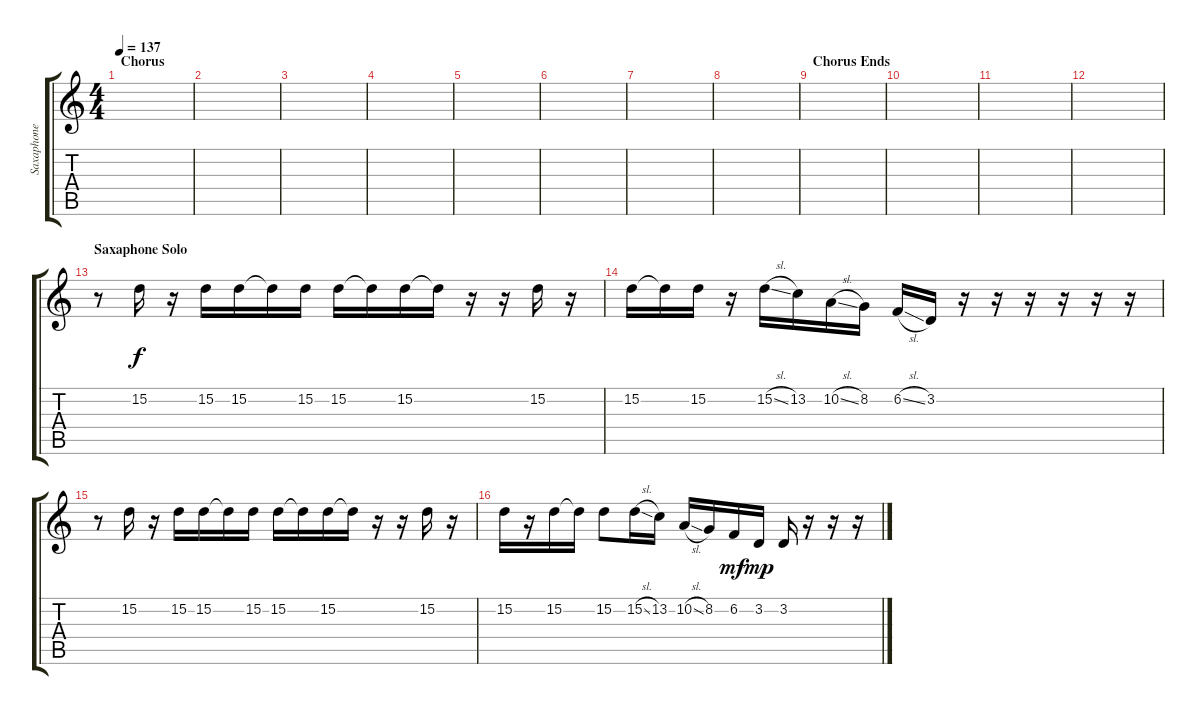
\track ("Saxaphone" "Saxaphone") {instrument altosax}
\staff {score tabs}
\tuning (E4 B3 G3 D3 A2 E2) {hide}
\ts (4 4)
\section ("" "Chorus")
\tempo 137
\clef g2
\ks c
|
|
|
|
|
|
|
|
\section ("" "Chorus Ends")
|
|
|
|
\section ("" "Saxaphone Solo")
r.8 15.2.16 r.16 15.2.16 15.2.16 15.2{t}.16 15.2.16 15.2.16 15.2{t}.16 15.2.16 15.2{t}.16 r.16 r.16 15.2.16 r.16 |
15.2.16 15.2{t}.16 15.2.16 r.16 15.2{sl}.16 13.2.16 10.2{sl}.16 8.2.16 6.2{sl}.16 3.2.16 r.16 r.16 r.16 r.16 r.16 r.16 |
r.8 15.2.16 r.16 15.2.16 15.2.16 15.2{t}.16 15.2.16 15.2.16 15.2{t}.16 15.2.16 15.2{t}.16 r.16 r.16 15.2.16 r.16 |
15.2.16 r.16 15.2.16 15.2{t}.16 15.2.8 15.2{sl}.16 13.2.16 10.2{sl}.16 8.2.16 6.2.16{dy mf} 3.2.16{dy mp} 3.2.16 r.16 r.16 r.16
